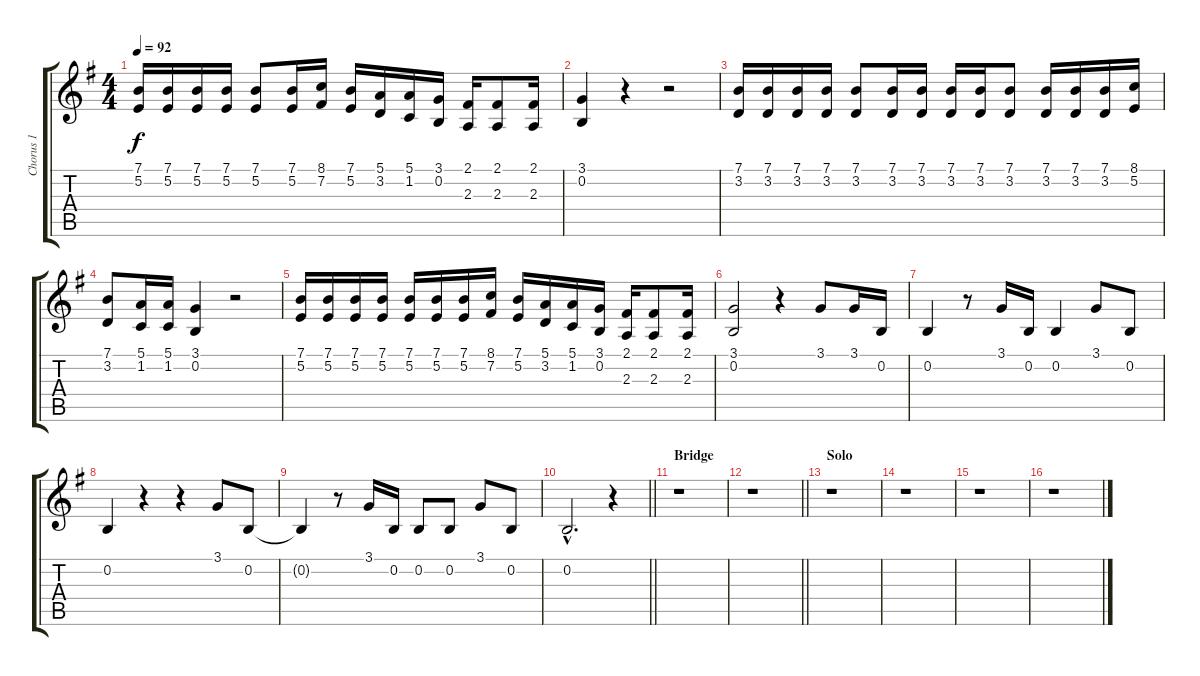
\track ("Chorus 1" "Chorus 1") {instrument sopranosax}
\staff {score tabs}
\tuning (E4 B3 G3 D3 A2 E2) {hide}
\ts (4 4)
\tempo 92
\clef g2
\ks g
(7.1 5.2).16{dy f} (7.1 5.2).16 (7.1 5.2).16 (7.1 5.2).16 (7.1 5.2).8 (7.1 5.2).16 (8.1 7.2).16 (7.1 5.2).16 (5.1 3.2).16 (5.1 1.2).16 (3.1 0.2).16 (2.1 2.3).16 (2.1 2.3).8 (2.1 2.3).16 |
(3.1 0.2).4 r.4 r.2 |
(7.1 3.2).16 (7.1 3.2).16 (7.1 3.2).16 (7.1 3.2).16 (7.1 3.2).8 (7.1 3.2).16 (7.1 3.2).16 (7.1 3.2).16 (7.1 3.2).16 (7.1 3.2).8 (7.1 3.2).16 (7.1 3.2).16 (7.1 3.2).16 (8.1 5.2).16 |
(7.1 3.2).8 (5.1 1.2).16 (5.1 1.2).16 (3.1 0.2).4 r.2 |
(7.1 5.2).16 (7.1 5.2).16 (7.1 5.2).16 (7.1 5.2).16 (7.1 5.2).16 (7.1 5.2).16 (7.1 5.2).16 (8.1 7.2).16 (7.1 5.2).16 (5.1 3.2).16 (5.1 1.2).16 (3.1 0.2).16 (2.1 2.3).16 (2.1 2.3).8 (2.1 2.3).16 |
(3.1 0.2).2 r.4 3.1.8 3.1.16 0.2.16 |
0.2.4 r.8 3.1.16 0.2.16 0.2.4 3.1.8 0.2.8 |
0.2.4 r.4 r.4 3.1.8 0.2.8 |
0.2{t}.4 r.8 3.1.16 0.2.16 0.2.8 0.2.8 3.1.8 0.2.8 |
\barLineRight lightlight
0.2{hac}.2{d} r.4 |
\section ("" "Bridge")
r.1 |
\barLineRight lightlight
r.1 |
\section ("" "Solo")
r.1 |
r.1 |
r.1 |
r.1
